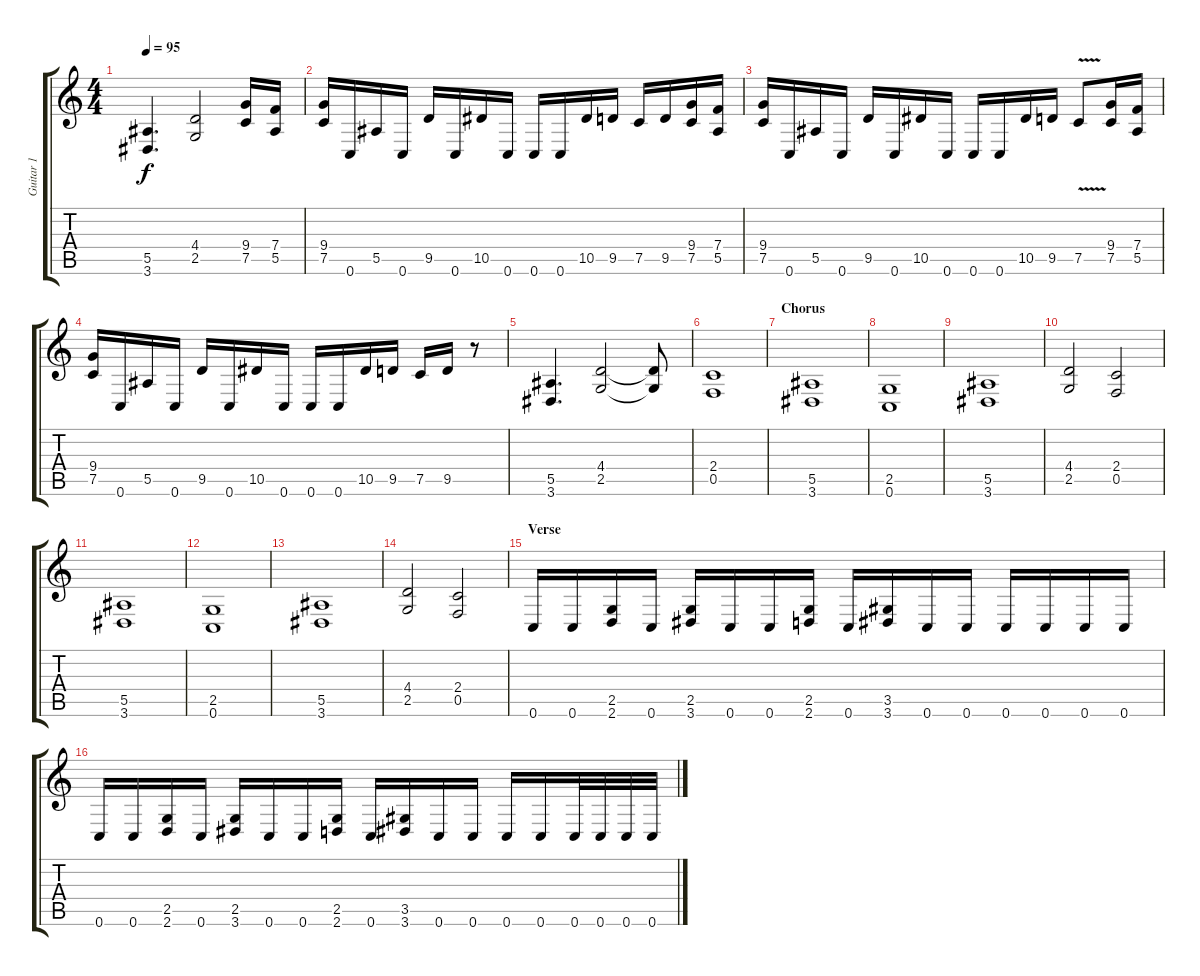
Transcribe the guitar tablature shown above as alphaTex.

\track ("Guitar 1" "Guitar 1") {instrument distortionguitar}
\staff {score tabs}
\tuning (C4 G3 Eb3 Bb2 F2 C2) {hide}
\ts (4 4)
\tempo 95
\clef g2
\ks c
(5.5 3.6).4{d dy f} (4.4 2.5).2 (9.4 7.5).16 (7.4 5.5).16 |
(9.4 7.5).16 0.6.16 5.5.16 0.6.16 9.5.16 0.6.16 10.5.16 0.6.16 0.6.16 0.6.16 10.5.16 9.5.16 7.5.16 9.5.16 (9.4 7.5).16 (7.4 5.5).16 |
(9.4 7.5).16 0.6.16 5.5.16 0.6.16 9.5.16 0.6.16 10.5.16 0.6.16 0.6.16 0.6.16 10.5.16 9.5.16 7.5{v}.8 (9.4 7.5).16 (7.4 5.5).16 |
(9.4 7.5).16 0.6.16 5.5.16 0.6.16 9.5.16 0.6.16 10.5.16 0.6.16 0.6.16 0.6.16 10.5.16 9.5.16 7.5.16 9.5.16 r.8 |
(5.5 3.6).4{d} (4.4 2.5).2 (4.4{t} 2.5{t}).8 |
(2.4 0.5).1 |
\section ("" "Chorus")
(5.5 3.6).1{volume 16 balance 8} |
(2.5 0.6).1 |
(5.5 3.6).1 |
(4.4 2.5).2 (2.4 0.5).2 |
(5.5 3.6).1 |
(2.5 0.6).1 |
(5.5 3.6).1 |
(4.4 2.5).2 (2.4 0.5).2 |
\section ("" "Verse")
0.6.16{volume 16 balance 0} 0.6.16 (2.5 2.6).16 0.6.16 (2.5 3.6).16 0.6.16 0.6.16 (2.5 2.6).16 0.6.16 (3.5 3.6).16 0.6.16 0.6.16 0.6.16 0.6.16 0.6.16 0.6.16 |
0.6.16 0.6.16 (2.5 2.6).16 0.6.16 (2.5 3.6).16 0.6.16 0.6.16 (2.5 2.6).16 0.6.16 (3.5 3.6).16 0.6.16 0.6.16 0.6.16 0.6.16 0.6.32 0.6.32 0.6.32 0.6.32
